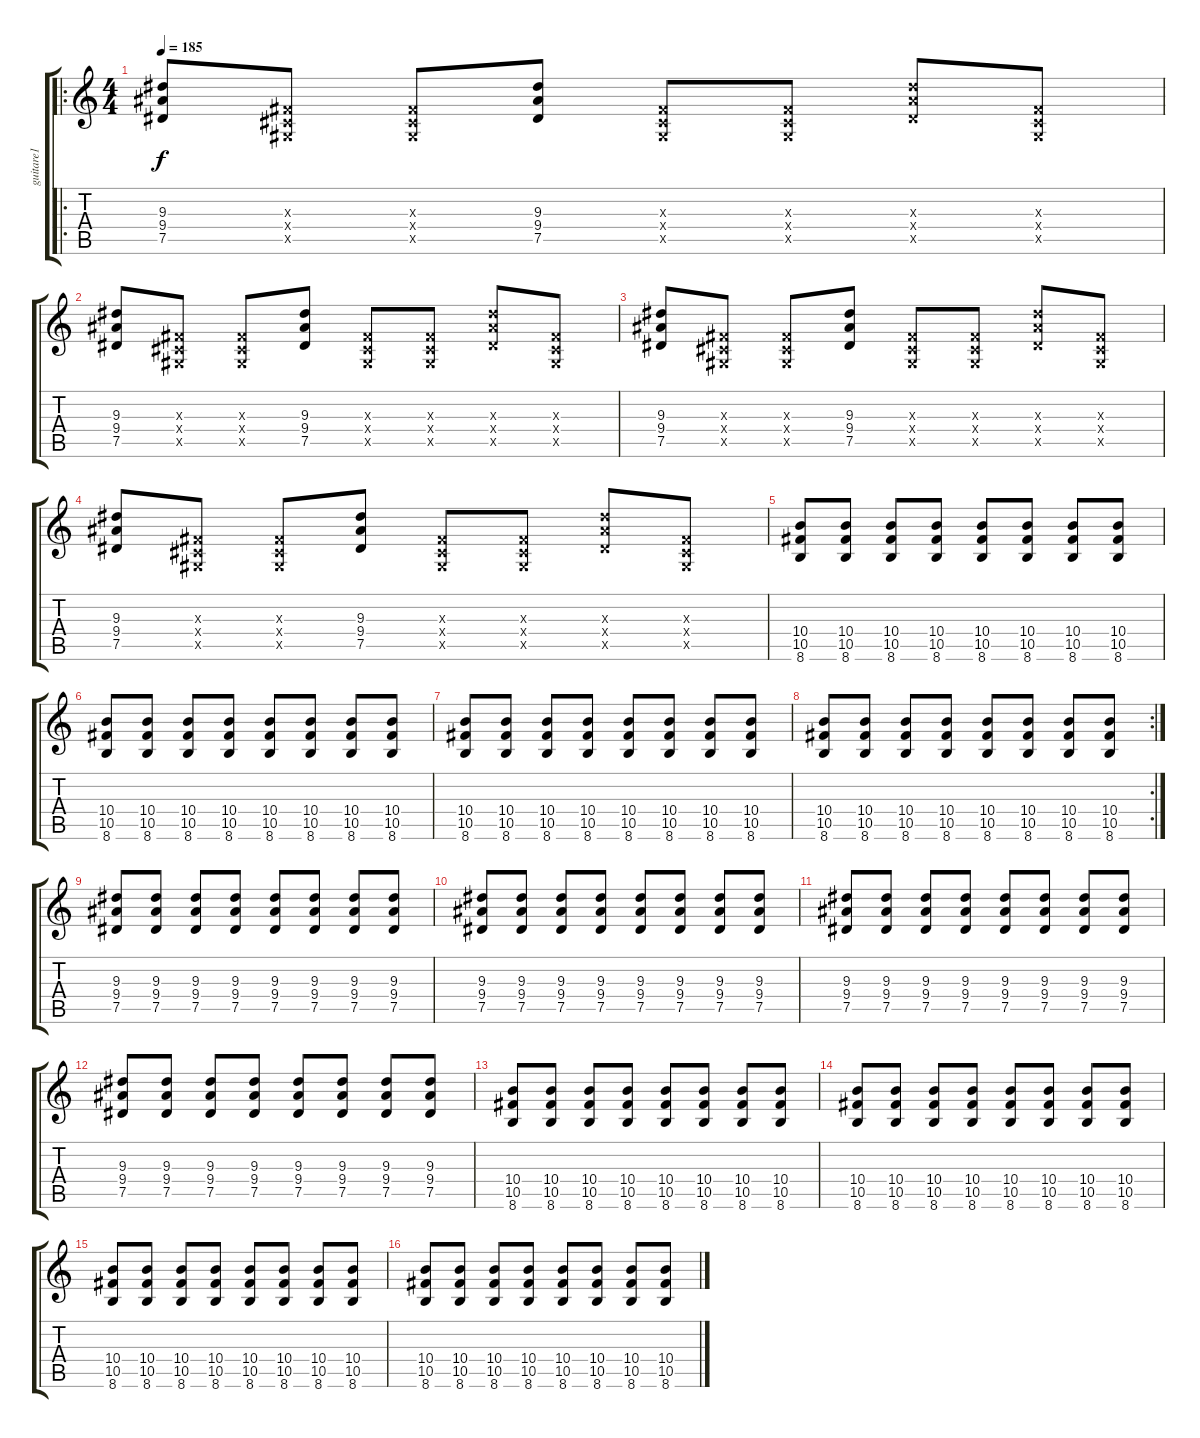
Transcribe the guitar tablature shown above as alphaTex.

\track ("guitare1" "guitare1") {instrument distortionguitar}
\staff {score tabs}
\tuning (Eb4 Bb3 Gb3 Db3 Ab2 Eb2) {hide}
\ro
\ts (4 4)
\tempo 185
\clef g2
\ks c
(9.3 9.4 7.5).8{dy f} (0.3{x} 0.4{x} 0.5{x}).8 (0.3{x} 0.4{x} 0.5{x}).8 (9.3 9.4 7.5).8 (0.3{x} 0.4{x} 0.5{x}).8 (0.3{x} 0.4{x} 0.5{x}).8 (9.3{x} 9.4{x} 7.5{x}).8 (0.3{x} 0.4{x} 0.5{x}).8 |
(9.3 9.4 7.5).8 (0.3{x} 0.4{x} 0.5{x}).8 (0.3{x} 0.4{x} 0.5{x}).8 (9.3 9.4 7.5).8 (0.3{x} 0.4{x} 0.5{x}).8 (0.3{x} 0.4{x} 0.5{x}).8 (9.3{x} 9.4{x} 7.5{x}).8 (0.3{x} 0.4{x} 0.5{x}).8 |
(9.3 9.4 7.5).8 (0.3{x} 0.4{x} 0.5{x}).8 (0.3{x} 0.4{x} 0.5{x}).8 (9.3 9.4 7.5).8 (0.3{x} 0.4{x} 0.5{x}).8 (0.3{x} 0.4{x} 0.5{x}).8 (9.3{x} 9.4{x} 7.5{x}).8 (0.3{x} 0.4{x} 0.5{x}).8 |
(9.3 9.4 7.5).8 (0.3{x} 0.4{x} 0.5{x}).8 (0.3{x} 0.4{x} 0.5{x}).8 (9.3 9.4 7.5).8 (0.3{x} 0.4{x} 0.5{x}).8 (0.3{x} 0.4{x} 0.5{x}).8 (9.3{x} 9.4{x} 7.5{x}).8 (0.3{x} 0.4{x} 0.5{x}).8 |
(10.4 10.5 8.6).8 (10.4 10.5 8.6).8 (10.4 10.5 8.6).8 (10.4 10.5 8.6).8 (10.4 10.5 8.6).8 (10.4 10.5 8.6).8 (10.4 10.5 8.6).8 (10.4 10.5 8.6).8 |
(10.4 10.5 8.6).8 (10.4 10.5 8.6).8 (10.4 10.5 8.6).8 (10.4 10.5 8.6).8 (10.4 10.5 8.6).8 (10.4 10.5 8.6).8 (10.4 10.5 8.6).8 (10.4 10.5 8.6).8 |
(10.4 10.5 8.6).8 (10.4 10.5 8.6).8 (10.4 10.5 8.6).8 (10.4 10.5 8.6).8 (10.4 10.5 8.6).8 (10.4 10.5 8.6).8 (10.4 10.5 8.6).8 (10.4 10.5 8.6).8 |
\rc 2
(10.4 10.5 8.6).8 (10.4 10.5 8.6).8 (10.4 10.5 8.6).8 (10.4 10.5 8.6).8 (10.4 10.5 8.6).8 (10.4 10.5 8.6).8 (10.4 10.5 8.6).8 (10.4 10.5 8.6).8 |
(9.3 9.4 7.5).8 (9.3 9.4 7.5).8 (9.3 9.4 7.5).8 (9.3 9.4 7.5).8 (9.3 9.4 7.5).8 (9.3 9.4 7.5).8 (9.3 9.4 7.5).8 (9.3 9.4 7.5).8 |
(9.3 9.4 7.5).8 (9.3 9.4 7.5).8 (9.3 9.4 7.5).8 (9.3 9.4 7.5).8 (9.3 9.4 7.5).8 (9.3 9.4 7.5).8 (9.3 9.4 7.5).8 (9.3 9.4 7.5).8 |
(9.3 9.4 7.5).8 (9.3 9.4 7.5).8 (9.3 9.4 7.5).8 (9.3 9.4 7.5).8 (9.3 9.4 7.5).8 (9.3 9.4 7.5).8 (9.3 9.4 7.5).8 (9.3 9.4 7.5).8 |
(9.3 9.4 7.5).8 (9.3 9.4 7.5).8 (9.3 9.4 7.5).8 (9.3 9.4 7.5).8 (9.3 9.4 7.5).8 (9.3 9.4 7.5).8 (9.3 9.4 7.5).8 (9.3 9.4 7.5).8 |
(10.4 10.5 8.6).8 (10.4 10.5 8.6).8 (10.4 10.5 8.6).8 (10.4 10.5 8.6).8 (10.4 10.5 8.6).8 (10.4 10.5 8.6).8 (10.4 10.5 8.6).8 (10.4 10.5 8.6).8 |
(10.4 10.5 8.6).8 (10.4 10.5 8.6).8 (10.4 10.5 8.6).8 (10.4 10.5 8.6).8 (10.4 10.5 8.6).8 (10.4 10.5 8.6).8 (10.4 10.5 8.6).8 (10.4 10.5 8.6).8 |
(10.4 10.5 8.6).8 (10.4 10.5 8.6).8 (10.4 10.5 8.6).8 (10.4 10.5 8.6).8 (10.4 10.5 8.6).8 (10.4 10.5 8.6).8 (10.4 10.5 8.6).8 (10.4 10.5 8.6).8 |
(10.4 10.5 8.6).8 (10.4 10.5 8.6).8 (10.4 10.5 8.6).8 (10.4 10.5 8.6).8 (10.4 10.5 8.6).8 (10.4 10.5 8.6).8 (10.4 10.5 8.6).8 (10.4 10.5 8.6).8
